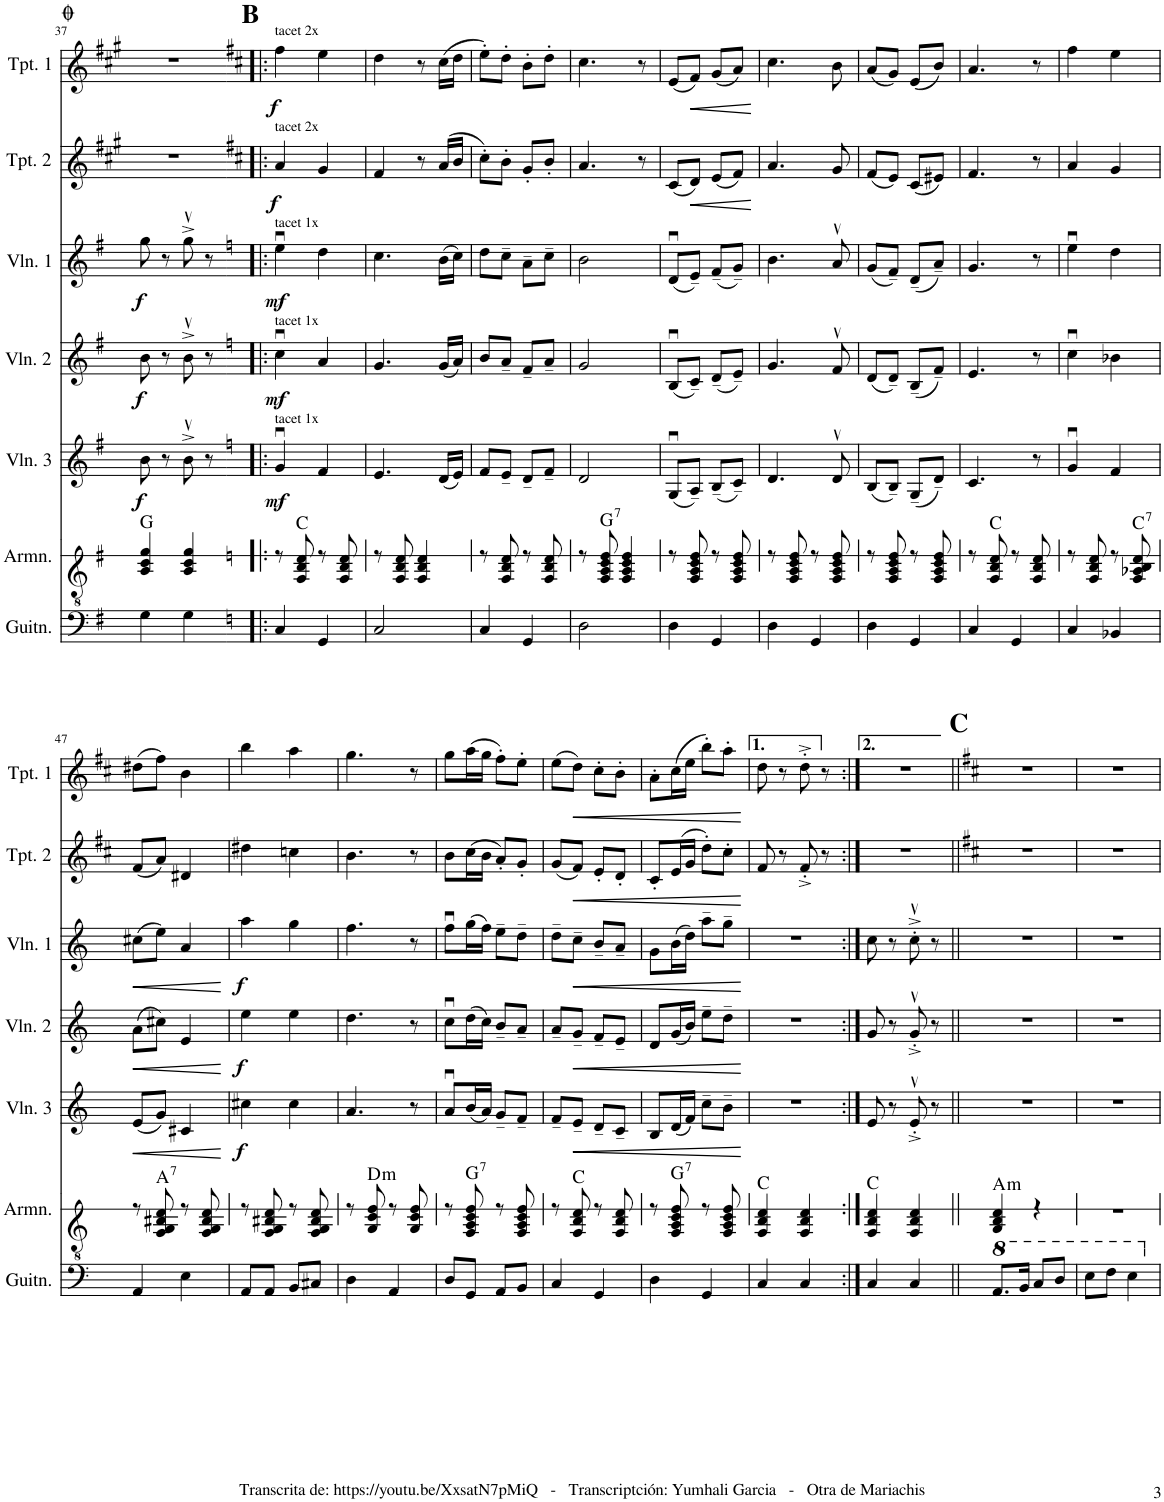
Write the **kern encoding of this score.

**kern	**kern	**harte	**kern	**dynam	**kern	**dynam	**kern	**dynam	**kern	**dynam	**kern	**dynam
*part7	*part6	*part6	*part5	*part5	*part4	*part4	*part3	*part3	*part2	*part2	*part1	*part1
*staff7	*staff6	*	*staff5	*staff5	*staff4	*staff4	*staff3	*staff3	*staff2	*staff2	*staff1	*staff1
*I"Guitarrón	*I"Armonía	*	*I"Violin 3	*	*I"Violin 2	*	*I"Violin 1	*	*I"Trompeta 2	*	*I"Trompeta 1	*
*I'Guitn.	*I'Armn.	*	*I'Vln. 3	*	*I'Vln. 2	*	*I'Vln. 1	*	*I'Tpt. 2	*	*I'Tpt. 1	*
!!LO:PB:g=z
*clefF4	*clefGv2	*	*clefG2	*	*clefG2	*	*clefG2	*	*clefG2	*	*clefG2	*
*	*	*	*	*	*	*	*	*	*Trd1c2	*	*Trd1c2	*
*k[f#]	*k[f#]	*	*k[f#]	*	*k[f#]	*	*k[f#]	*	*k[f#c#g#]	*	*k[f#c#g#]	*
*M2/4	*M2/4	*	*M2/4	*	*M2/4	*	*M2/4	*	*M2/4	*	*M2/4	*
=37	=37	=37	=37	=37	=37	=37	=37	=37	=37	=37	=37	=37
!	!	!	!	!LO:DY:b	!	!LO:DY:b	!	!LO:DY:b	!	!	!	!
4G\	4B/ 4d/ 4g/	G:maj	8b\	f	8b\	f	8gg\	f	2r	.	2r	.
.	.	.	8r	.	8r	.	8r	.	.	.	.	.
4G\	4B/ 4d/ 4g/	.	8bv^\	.	8bv^\	.	8ggv^\	.	.	.	.	.
.	.	.	8r	.	8r	.	8r	.	.	.	.	.
!!LO:REH:place=s1:a:B:cj:enc=none:fs=17:t=B
=38!|:	=38!|:	=38!|:	=38!|:	=38!|:	=38!|:	=38!|:	=38!|:	=38!|:	=38!|:	=38!|:	=38!|:	=38!|:
*k[]	*k[]	*	*k[]	*	*k[]	*	*k[]	*	*k[f#c#]	*	*k[f#c#]	*
!	!	!	!	!	!	!	!	!	!	!	!LO:TX:a:t=tacet 2x	!
!	!	!	!	!	!	!	!	!	!LO:TX:a:t=tacet 2x	!	!	!
!	!	!	!	!	!	!	!LO:TX:a:t=tacet 1x	!	!	!	!	!
!	!	!	!	!	!LO:TX:a:t=tacet 1x	!	!	!	!	!	!	!
!	!	!	!LO:TX:a:t=tacet 1x	!	!	!	!	!	!	!	!	!
!	!	!	!	!LO:DY:b	!	!LO:DY:b	!	!LO:DY:b	!	!LO:DY:b	!	!LO:DY:b
4C/	8r	.	4gu/	mf	4ccu\	mf	4eeu\	mf	4a/	f	4ff#\	f
.	8G/ 8c/ 8e/	C:maj	.	.	.	.	.	.	.	.	.	.
4GG/	8r	.	4f/	.	4a/	.	4dd\	.	4g/	.	4ee\	.
.	8G/ 8c/ 8e/	.	.	.	.	.	.	.	.	.	.	.
=39	=39	=39	=39	=39	=39	=39	=39	=39	=39	=39	=39	=39
2C/	8r	.	4.e/	.	4.g/	.	4.cc\	.	4f#/	.	4dd\	.
.	8G/ 8c/ 8e/	.	.	.	.	.	.	.	.	.	.	.
.	4G/ 4c/ 4e/	.	.	.	.	.	.	.	8r	.	8r	.
.	.	.	(16d/LL	.	(16g/LL	.	(16b\LL	.	(16a/LL	.	(16cc#\LL	.
.	.	.	16e/JJ)	.	16a/JJ)	.	16cc\JJ)	.	16b/JJ	.	16dd\JJ	.
=40	=40	=40	=40	=40	=40	=40	=40	=40	=40	=40	=40	=40
4C/	8r	.	8f/L	.	8b/L	.	8dd\L	.	8cc#'\L)	.	8ee'\L)	.
.	8G/ 8c/ 8e/	.	8e~/J	.	8a~/J	.	8cc~\J	.	8b'\J	.	8dd'\J	.
4GG/	8r	.	8d~/L	.	8f~/L	.	8a~\L	.	8g'/L	.	8b'\L	.
.	8G/ 8c/ 8e/	.	8f~/J	.	8a~/J	.	8cc~\J	.	8b'/J	.	8dd'\J	.
=41	=41	=41	=41	=41	=41	=41	=41	=41	=41	=41	=41	=41
2D\	8r	.	2d/	.	2g/	.	2b\	.	4.a/	.	4.cc#\	.
!	!	!LO:H:kt=7	!	!	!	!	!	!	!	!	!	!
.	8G/ 8B/ 8d/ 8f/	G:7	.	.	.	.	.	.	.	.	.	.
.	4G/ 4B/ 4d/ 4f/	.	.	.	.	.	.	.	.	.	.	.
.	.	.	.	.	.	.	.	.	8r	.	8r	.
=42	=42	=42	=42	=42	=42	=42	=42	=42	=42	=42	=42	=42
4D\	8r	.	(8Gu/L	.	(8Bu/L	.	(8du/L	.	(8c#/L	.	(8e/L	.
!	!	!	!	!	!	!	!	!	!	!LO:HP:b	!	!LO:HP:b
.	8G/ 8B/ 8d/ 8f/	.	8A~/J)	.	8c~/J)	.	8e~/J)	.	8d/J)	<	8f#/J)	<
4GG/	8r	.	(8B~/L	.	(8d~/L	.	(8f~/L	.	(8e/L	.	(8g/L	.
.	8G/ 8B/ 8d/ 8f/	.	8c~/J)	.	8e~/J)	.	8g~/J)	.	8f#/J)	.	8a/J)	.
.	.	.	.	.	.	.	.	.	.	[	.	[
=43	=43	=43	=43	=43	=43	=43	=43	=43	=43	=43	=43	=43
4D\	8r	.	4.d/	.	4.g/	.	4.b\	.	4.a/	.	4.cc#\	.
.	8G/ 8B/ 8d/ 8f/	.	.	.	.	.	.	.	.	.	.	.
4GG/	8r	.	.	.	.	.	.	.	.	.	.	.
.	8G/ 8B/ 8d/ 8f/	.	8dv/	.	8fv/	.	8av/	.	8g/	.	8b\	.
=44	=44	=44	=44	=44	=44	=44	=44	=44	=44	=44	=44	=44
4D\	8r	.	(8B/L	.	(8d/L	.	(8g/L	.	(8f#/L	.	(8a/L	.
.	8G/ 8B/ 8d/ 8f/	.	8B~/J)	.	8d~/J)	.	8f~/J)	.	8e/J)	.	8g/J)	.
4GG/	8r	.	(8G~/L	.	(8B~/L	.	(8d~/L	.	(8c#/L	.	(8e/L	.
.	8G/ 8B/ 8d/ 8f/	.	8d~/J)	.	8f~/J)	.	8a~/J)	.	8e#X/J)	.	8b/J)	.
=45	=45	=45	=45	=45	=45	=45	=45	=45	=45	=45	=45	=45
4C/	8r	.	4.c/	.	4.e/	.	4.g/	.	4.f#/	.	4.a/	.
.	8G/ 8c/ 8e/	C:maj	.	.	.	.	.	.	.	.	.	.
4GG/	8r	.	.	.	.	.	.	.	.	.	.	.
.	8G/ 8c/ 8e/	.	8r	.	8r	.	8r	.	8r	.	8r	.
=46	=46	=46	=46	=46	=46	=46	=46	=46	=46	=46	=46	=46
4C/	8r	.	4gu/	.	4ccu\	.	4eeu\	.	4a/	.	4ff#\	.
.	8G/ 8c/ 8e/	.	.	.	.	.	.	.	.	.	.	.
4BB-X/	8r	.	4f/	.	4b-X\	.	4dd\	.	4g/	.	4ee\	.
!	!	!LO:H:kt=7	!	!	!	!	!	!	!	!	!	!
.	8G/ 8B-X/ 8c/ 8e/	C:7	.	.	.	.	.	.	.	.	.	.
!!LO:LB:g=z
=47	=47	=47	=47	=47	=47	=47	=47	=47	=47	=47	=47	=47
!	!	!	!	!LO:HP:b	!	!LO:HP:b	!	!LO:HP:b	!	!	!	!
4AA/	8r	.	(8e/L	<	(8a\L	<	(8cc#X\L	<	(8f#/L	.	(8dd#X\L	.
!	!	!LO:H:kt=7	!	!	!	!	!	!	!	!	!	!
.	8G/ 8A/ 8c#X/ 8e/	A:7	8g/J)	.	8cc#X\J)	.	8ee\J)	.	8a/J)	.	8ff#\J)	.
4E\	8r	.	4c#X/	.	4e/	.	4a/	.	4d#X/	.	4b\	.
.	8G/ 8A/ 8c#/ 8e/	.	.	.	.	.	.	.	.	.	.	.
.	.	.	.	[	.	[	.	[	.	.	.	.
=48	=48	=48	=48	=48	=48	=48	=48	=48	=48	=48	=48	=48
!	!	!	!	!LO:DY:b	!	!LO:DY:b	!	!LO:DY:b	!	!	!	!
8AA/L	8r	.	4cc#X\	f	4ee\	f	4aa\	f	4dd#X\	.	4bb\	.
8AA/J	8G/ 8A/ 8c#X/ 8e/	.	.	.	.	.	.	.	.	.	.	.
8BB/L	8r	.	4cc#\	.	4ee\	.	4gg\	.	4ccn\	.	4aa\	.
8C#X/J	8G/ 8A/ 8c#/ 8e/	.	.	.	.	.	.	.	.	.	.	.
=49	=49	=49	=49	=49	=49	=49	=49	=49	=49	=49	=49	=49
4D\	8r	.	4.a/	.	4.dd\	.	4.ff\	.	4.b\	.	4.gg\	.
!	!	!LO:H:kt=m	!	!	!	!	!	!	!	!	!	!
.	8A/ 8d/ 8f/	D:min	.	.	.	.	.	.	.	.	.	.
4AA/	8r	.	.	.	.	.	.	.	.	.	.	.
.	8A/ 8d/ 8f/	.	8r	.	8r	.	8r	.	8r	.	8r	.
=50	=50	=50	=50	=50	=50	=50	=50	=50	=50	=50	=50	=50
8D/L	8r	.	8au/L	.	8ccu\L	.	8ffu\L	.	8b\L	.	8gg\L	.
!	!	!LO:H:kt=7	!	!	!	!	!	!	!	!	!	!
8GG/J	8G/ 8B/ 8d/ 8f/	G:7	(16b/L	.	(16dd\L	.	(16gg\L	.	(16cc#\L	.	(16aa\L	.
.	.	.	16a/JJ)	.	16cc\JJ)	.	16ff\JJ)	.	16b\JJ	.	16gg\JJ	.
8AA/L	8r	.	8g'~/L	.	8b'~/L	.	8ee'~\L	.	8a'/L)	.	8ff#'\L)	.
8BB/J	8G/ 8B/ 8d/ 8f/	.	8f'~/J	.	8a'~/J	.	8dd'~\J	.	8g'/J	.	8ee'\J	.
=51	=51	=51	=51	=51	=51	=51	=51	=51	=51	=51	=51	=51
4C/	8r	.	8f~/L	.	8a~/L	.	8dd~\L	.	(8g/L	.	(8ee\L	.
!	!	!	!	!LO:HP:b	!	!LO:HP:b	!	!LO:HP:b	!	!LO:HP:b	!	!LO:HP:b
.	8G/ 8c/ 8e/	C:maj	8e~/J	<	8g~/J	<	8cc~\J	<	8f#/J)	<	8dd\J)	<
4GG/	8r	.	8d'~/L	.	8f'~/L	.	8b'~/L	.	8e'/L	.	8cc#'\L	.
.	8G/ 8c/ 8e/	.	8c'~/J	.	8e'~/J	.	8a'~/J	.	8d'/J	.	8b'\J	.
=52	=52	=52	=52	=52	=52	=52	=52	=52	=52	=52	=52	=52
4D\	8r	.	8B/L	.	8d/L	.	8g\L	.	8c#'/L	.	8a'\L	.
!	!	!LO:H:kt=7	!	!	!	!	!	!	!	!	!	!
.	8G/ 8B/ 8d/ 8f/	G:7	(16d/L	.	(16g/L	.	(16b\L	.	(16e/L	.	(16cc#\L	.
.	.	.	16f/JJ)	.	16b/JJ)	.	16dd\JJ)	.	16g/JJ	.	16ee\JJ	.
4GG/	8r	.	8cc'~\L	.	8ee'~\L	.	8aa'~\L	.	8dd'\L)	.	8bb'\L)	.
.	8G/ 8B/ 8d/ 8f/	.	8b'~\J	.	8dd'~\J	.	8gg'~\J	.	8cc#'\J	.	8aa'\J	.
.	.	.	.	[	.	[	.	[	.	[	.	[
=53	=53	=53	=53	=53	=53	=53	=53	=53	=53	=53	=53	=53
4C/	4G/ 4c/ 4e/	C:maj	2r	.	2r	.	2r	.	8f#/	.	8dd\	.
.	.	.	.	.	.	.	.	.	8r	.	8r	.
4C/	4G/ 4c/ 4e/	.	.	.	.	.	.	.	8f#'^/	.	8dd'^\	.
.	.	.	.	.	.	.	.	.	8r	.	8r	.
=54:|!	=54:|!	=54:|!	=54:|!	=54:|!	=54:|!	=54:|!	=54:|!	=54:|!	=54:|!	=54:|!	=54:|!	=54:|!
4C/	4G/ 4c/ 4e/	C:maj	8e/	.	8g/	.	8cc\	.	2r	.	2r	.
.	.	.	8r	.	8r	.	8r	.	.	.	.	.
4C/	4G/ 4c/ 4e/	.	8ev'^/	.	8gv'^/	.	8ccv'^\	.	.	.	.	.
.	.	.	8r	.	8r	.	8r	.	.	.	.	.
!!LO:REH:place=s1:a:B:cj:enc=none:fs=17:t=C
=55||	=55||	=55||	=55||	=55||	=55||	=55||	=55||	=55||	=55||	=55||	=55||	=55||
*k[]	*k[]	*	*k[]	*	*k[]	*	*k[]	*	*k[f#c#]	*	*k[f#c#]	*
*8va	*	*	*	*	*	*	*	*	*	*	*	*
!	!	!LO:H:kt=m	!	!	!	!	!	!	!	!	!	!
8.A/L	4A/ 4c/ 4e/	A:min	2r	.	2r	.	2r	.	2r	.	2r	.
16B/Jk	.	.	.	.	.	.	.	.	.	.	.	.
8c/L	4r	.	.	.	.	.	.	.	.	.	.	.
8d/J	.	.	.	.	.	.	.	.	.	.	.	.
=56	=56	=56	=56	=56	=56	=56	=56	=56	=56	=56	=56	=56
8e\L	2r	.	2r	.	2r	.	2r	.	2r	.	2r	.
8f\J	.	.	.	.	.	.	.	.	.	.	.	.
4e\	.	.	.	.	.	.	.	.	.	.	.	.
*X8va	*	*	*	*	*	*	*	*	*	*	*	*
=	=	=	=	=	=	=	=	=	=	=	=	=
*-	*-	*-	*-	*-	*-	*-	*-	*-	*-	*-	*-	*-
